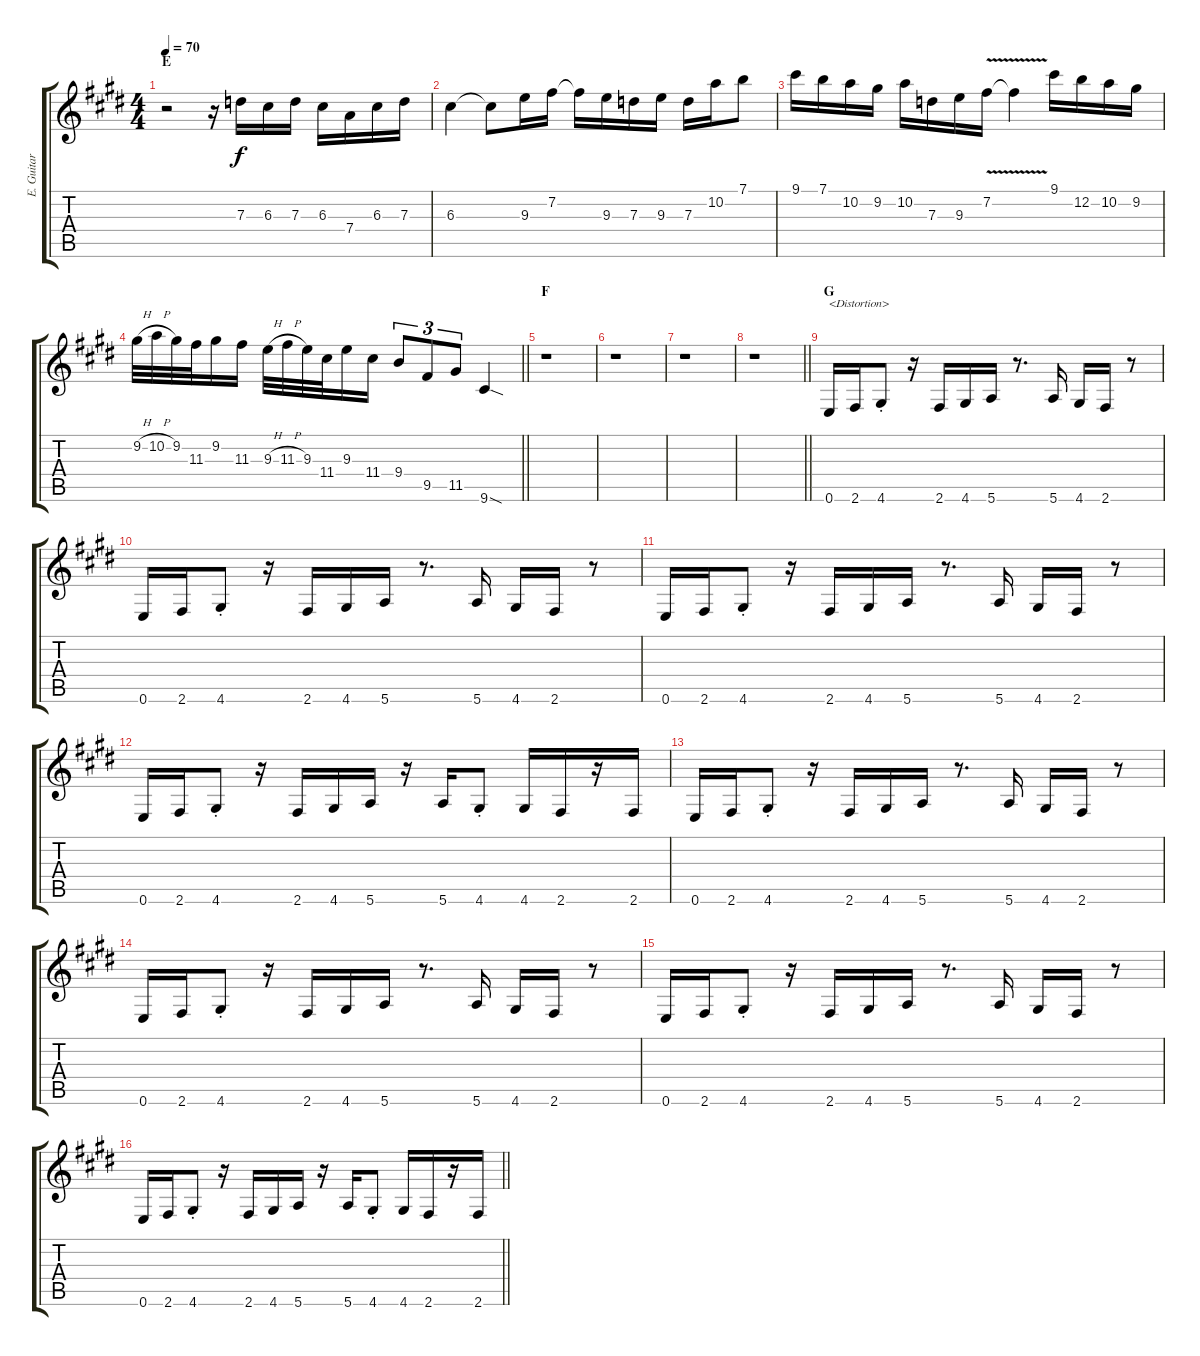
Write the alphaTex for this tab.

\track ("E. Guitar III" "E. Guitar ") {instrument electricguitarjazz}
\staff {score tabs}
\tuning (E4 B3 G3 D3 A2 E2) {hide}
\ts (4 4)
\section ("" "E")
\tempo 70
\clef g2
\ks e
r.2{dy f} r.16 7.3.16 6.3.16 7.3.16 6.3.16 7.4.16 6.3.16 7.3.16 |
6.3.4 6.3{t}.8 9.3.16 7.2.16 7.2{t}.16 9.3.16 7.3.16 9.3.16 7.3.16 10.2.16 7.1.8 |
9.1.16 7.1.16 10.2.16 9.2.16 10.2.16 7.3.16 9.3.16 7.2{v}.16 7.2{t}.4 9.1.16 12.2.16 10.2.16 9.2.16 |
\barLineRight lightlight
9.2{h}.32 10.2{h}.32 9.2.32 11.3.32 9.2.16 11.3.16 9.3{h}.32 11.3{h}.32 9.3.32 11.4.32 9.3.16 11.4.16 9.4.8{tu (3 2)} 9.5.8{tu (3 2)} 11.5.8{tu (3 2)} 9.6{sod}.4 |
\section ("" "F")
r.1 |
r.1 |
r.1 |
\barLineRight lightlight
r.1 |
\section ("" "G")
0.6.16{txt "<Distortion>" instrument overdrivenguitar} 2.6.16 4.6{st}.8 r.16 2.6.16 4.6.16 5.6.16 r.8{d} 5.6.16 4.6.16 2.6.16 r.8 |
0.6.16 2.6.16 4.6{st}.8 r.16 2.6.16 4.6.16 5.6.16 r.8{d} 5.6.16 4.6.16 2.6.16 r.8 |
0.6.16 2.6.16 4.6{st}.8 r.16 2.6.16 4.6.16 5.6.16 r.8{d} 5.6.16 4.6.16 2.6.16 r.8 |
0.6.16 2.6.16 4.6{st}.8 r.16 2.6.16 4.6.16 5.6.16 r.16 5.6.16 4.6{st}.8 4.6.16 2.6.16 r.16 2.6.16 |
0.6.16 2.6.16 4.6{st}.8 r.16 2.6.16 4.6.16 5.6.16 r.8{d} 5.6.16 4.6.16 2.6.16 r.8 |
0.6.16 2.6.16 4.6{st}.8 r.16 2.6.16 4.6.16 5.6.16 r.8{d} 5.6.16 4.6.16 2.6.16 r.8 |
0.6.16 2.6.16 4.6{st}.8 r.16 2.6.16 4.6.16 5.6.16 r.8{d} 5.6.16 4.6.16 2.6.16 r.8 |
\barLineRight lightlight
0.6.16 2.6.16 4.6{st}.8 r.16 2.6.16 4.6.16 5.6.16 r.16 5.6.16 4.6{st}.8 4.6.16 2.6.16 r.16 2.6.16
